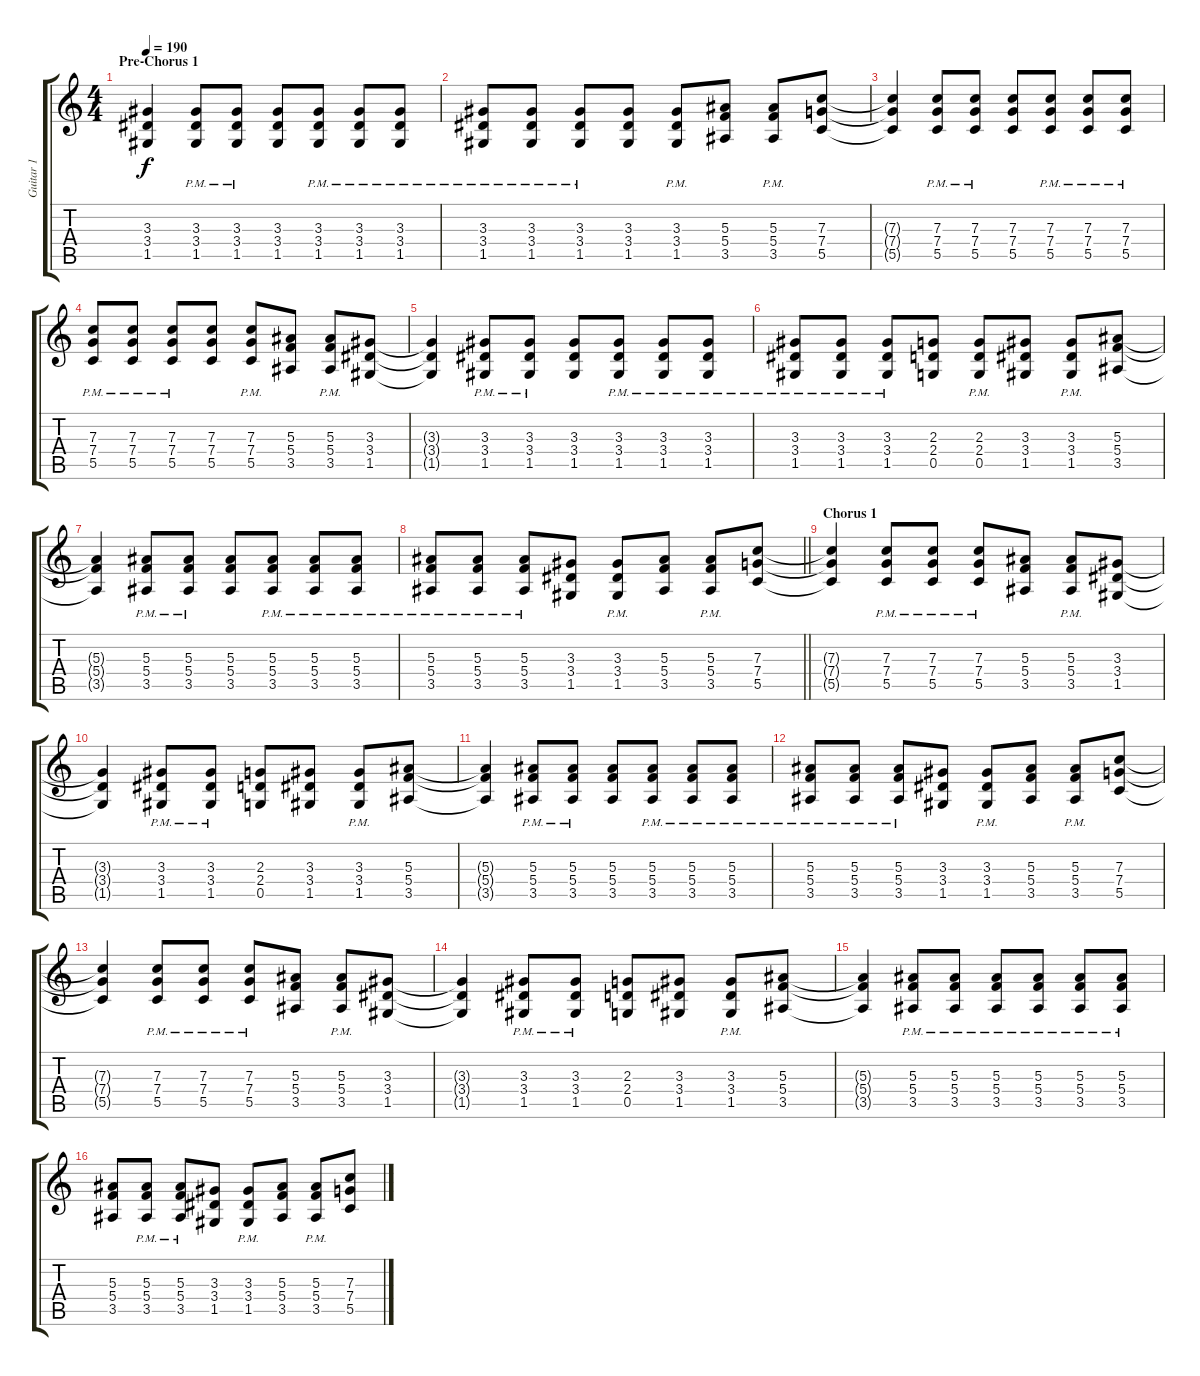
\track ("Guitar 1" "Guitar 1") {instrument electricguitarclean}
\staff {score tabs}
\tuning (D4 A3 F3 C3 G2 C2) {hide}
\ts (4 4)
\section ("" "Pre-Chorus 1")
\tempo 190
\clef g2
\ks c
(3.3{t} 3.4{t} 1.5{t}).4{dy f} (3.3{pm} 3.4{pm} 1.5{pm}).8 (3.3{pm} 3.4{pm} 1.5{pm}).8 (3.3 3.4 1.5).8 (3.3{pm} 3.4{pm} 1.5{pm}).8 (3.3{pm} 3.4{pm} 1.5{pm}).8 (3.3{pm} 3.4{pm} 1.5{pm}).8 |
(3.3{pm} 3.4{pm} 1.5{pm}).8 (3.3{pm} 3.4{pm} 1.5{pm}).8 (3.3{pm} 3.4{pm} 1.5{pm}).8 (3.3 3.4 1.5).8 (3.3{pm} 3.4{pm} 1.5{pm}).8 (5.3 5.4 3.5).8 (5.3{pm} 5.4{pm} 3.5{pm}).8 (7.3 7.4 5.5).8 |
(7.3{t} 7.4{t} 5.5{t}).4 (7.3{pm} 7.4{pm} 5.5{pm}).8 (7.3{pm} 7.4{pm} 5.5{pm}).8 (7.3 7.4 5.5).8 (7.3{pm} 7.4{pm} 5.5{pm}).8 (7.3{pm} 7.4{pm} 5.5{pm}).8 (7.3{pm} 7.4{pm} 5.5{pm}).8 |
(7.3{pm} 7.4{pm} 5.5{pm}).8 (7.3{pm} 7.4{pm} 5.5{pm}).8 (7.3{pm} 7.4{pm} 5.5{pm}).8 (7.3 7.4 5.5).8 (7.3{pm} 7.4{pm} 5.5{pm}).8 (5.3 5.4 3.5).8 (5.3{pm} 5.4{pm} 3.5{pm}).8 (3.3 3.4 1.5).8 |
(3.3{t} 3.4{t} 1.5{t}).4 (3.3{pm} 3.4{pm} 1.5{pm}).8 (3.3{pm} 3.4{pm} 1.5{pm}).8 (3.3 3.4 1.5).8 (3.3{pm} 3.4{pm} 1.5{pm}).8 (3.3{pm} 3.4{pm} 1.5{pm}).8 (3.3{pm} 3.4{pm} 1.5{pm}).8 |
(3.3{pm} 3.4{pm} 1.5{pm}).8 (3.3{pm} 3.4{pm} 1.5{pm}).8 (3.3{pm} 3.4{pm} 1.5{pm}).8 (2.3 2.4 0.5).8 (2.3{pm} 2.4{pm} 0.5{pm}).8 (3.3 3.4 1.5).8 (3.3{pm} 3.4{pm} 1.5{pm}).8 (5.3 5.4 3.5).8 |
(5.3{t} 5.4{t} 3.5{t}).4 (5.3{pm} 5.4{pm} 3.5{pm}).8 (5.3{pm} 5.4{pm} 3.5{pm}).8 (5.3 5.4 3.5).8 (5.3{pm} 5.4{pm} 3.5{pm}).8 (5.3{pm} 5.4{pm} 3.5{pm}).8 (5.3{pm} 5.4{pm} 3.5{pm}).8 |
\barLineRight lightlight
(5.3{pm} 5.4{pm} 3.5{pm}).8 (5.3{pm} 5.4{pm} 3.5{pm}).8 (5.3{pm} 5.4{pm} 3.5{pm}).8 (3.3 3.4 1.5).8 (3.3{pm} 3.4{pm} 1.5{pm}).8 (5.3 5.4 3.5).8 (5.3{pm} 5.4{pm} 3.5{pm}).8 (7.3 7.4 5.5).8 |
\section ("" "Chorus 1")
(7.3{t} 7.4{t} 5.5{t}).4 (7.3{pm} 7.4{pm} 5.5{pm}).8 (7.3{pm} 7.4{pm} 5.5{pm}).8 (7.3{pm} 7.4{pm} 5.5{pm}).8 (5.3 5.4 3.5).8 (5.3{pm} 5.4{pm} 3.5{pm}).8 (3.3 3.4 1.5).8 |
(3.3{t} 3.4{t} 1.5{t}).4 (3.3{pm} 3.4{pm} 1.5{pm}).8 (3.3{pm} 3.4{pm} 1.5{pm}).8 (2.3 2.4 0.5).8 (3.3 3.4 1.5).8 (3.3{pm} 3.4{pm} 1.5{pm}).8 (5.3 5.4 3.5).8 |
(5.3{t} 5.4{t} 3.5{t}).4 (5.3{pm} 5.4{pm} 3.5{pm}).8 (5.3{pm} 5.4{pm} 3.5{pm}).8 (5.3 5.4 3.5).8 (5.3{pm} 5.4{pm} 3.5{pm}).8 (5.3{pm} 5.4{pm} 3.5{pm}).8 (5.3{pm} 5.4{pm} 3.5{pm}).8 |
(5.3{pm} 5.4{pm} 3.5{pm}).8 (5.3{pm} 5.4{pm} 3.5{pm}).8 (5.3{pm} 5.4{pm} 3.5{pm}).8 (3.3 3.4 1.5).8 (3.3{pm} 3.4{pm} 1.5{pm}).8 (5.3 5.4 3.5).8 (5.3{pm} 5.4{pm} 3.5{pm}).8 (7.3 7.4 5.5).8 |
(7.3{t} 7.4{t} 5.5{t}).4 (7.3{pm} 7.4{pm} 5.5{pm}).8 (7.3{pm} 7.4{pm} 5.5{pm}).8 (7.3{pm} 7.4{pm} 5.5{pm}).8 (5.3 5.4 3.5).8 (5.3{pm} 5.4{pm} 3.5{pm}).8 (3.3 3.4 1.5).8 |
(3.3{t} 3.4{t} 1.5{t}).4 (3.3{pm} 3.4{pm} 1.5{pm}).8 (3.3{pm} 3.4{pm} 1.5{pm}).8 (2.3 2.4 0.5).8 (3.3 3.4 1.5).8 (3.3{pm} 3.4{pm} 1.5{pm}).8 (5.3 5.4 3.5).8 |
(5.3{t} 5.4{t} 3.5{t}).4 (5.3{pm} 5.4{pm} 3.5{pm}).8 (5.3{pm} 5.4{pm} 3.5{pm}).8 (5.3{pm} 5.4{pm} 3.5{pm}).8 (5.3{pm} 5.4{pm} 3.5{pm}).8 (5.3{pm} 5.4{pm} 3.5{pm}).8 (5.3{pm} 5.4{pm} 3.5{pm}).8 |
(5.3 5.4 3.5).8 (5.3{pm} 5.4{pm} 3.5{pm}).8 (5.3{pm} 5.4{pm} 3.5{pm}).8 (3.3 3.4 1.5).8 (3.3{pm} 3.4{pm} 1.5{pm}).8 (5.3 5.4 3.5).8 (5.3{pm} 5.4{pm} 3.5{pm}).8 (7.3 7.4 5.5).8
